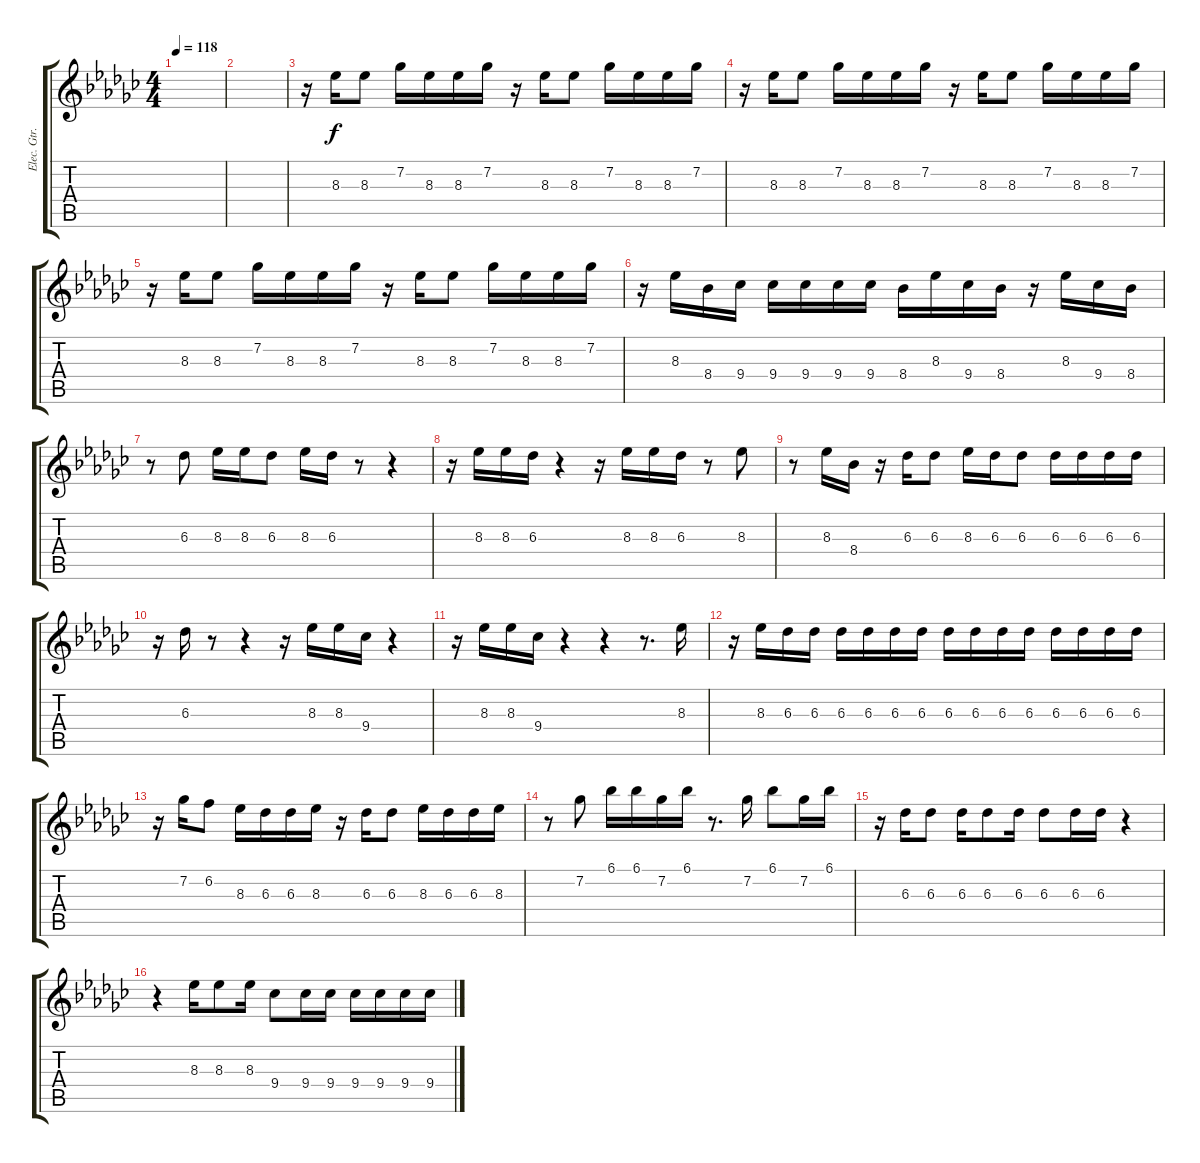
\track ("Elec. Gtr. 2 (muted)" "Elec. Gtr.") {instrument electricguitarmuted}
\staff {score tabs}
\tuning (E4 B3 G3 D3 A2 E2) {hide}
\ts (4 4)
\tempo 118
\clef g2
\ks ebminor
|
|
r.16 8.3.16 8.3.8 7.2.16 8.3.16 8.3.16 7.2.16 r.16 8.3.16 8.3.8 7.2.16 8.3.16 8.3.16 7.2.16 |
r.16 8.3.16 8.3.8 7.2.16 8.3.16 8.3.16 7.2.16 r.16 8.3.16 8.3.8 7.2.16 8.3.16 8.3.16 7.2.16 |
r.16 8.3.16 8.3.8 7.2.16 8.3.16 8.3.16 7.2.16 r.16 8.3.16 8.3.8 7.2.16 8.3.16 8.3.16 7.2.16 |
r.16 8.3.16 8.4.16 9.4.16 9.4.16 9.4.16 9.4.16 9.4.16 8.4.16 8.3.16 9.4.16 8.4.16 r.16 8.3.16 9.4.16 8.4.16 |
r.8 6.3.8 8.3.16 8.3.16 6.3.8 8.3.16 6.3.16 r.8 r.4 |
r.16 8.3.16 8.3.16 6.3.16 r.4 r.16 8.3.16 8.3.16 6.3.16 r.8 8.3.8 |
r.8 8.3.16 8.4.16 r.16 6.3.16 6.3.8 8.3.16 6.3.16 6.3.8 6.3.16 6.3.16 6.3.16 6.3.16 |
r.16 6.3.16 r.8 r.4 r.16 8.3.16 8.3.16 9.4.16 r.4 |
r.16 8.3.16 8.3.16 9.4.16 r.4 r.4 r.8{d} 8.3.16 |
r.16 8.3.16 6.3.16 6.3.16 6.3.16 6.3.16 6.3.16 6.3.16 6.3.16 6.3.16 6.3.16 6.3.16 6.3.16 6.3.16 6.3.16 6.3.16 |
r.16 7.2.16 6.2.8 8.3.16 6.3.16 6.3.16 8.3.16 r.16 6.3.16 6.3.8 8.3.16 6.3.16 6.3.16 8.3.16 |
r.8 7.2.8 6.1.16 6.1.16 7.2.16 6.1.16 r.8{d} 7.2.16 6.1.8 7.2.16 6.1.16 |
r.16 6.3.16 6.3.8 6.3.16 6.3.8 6.3.16 6.3.8 6.3.16 6.3.16 r.4 |
r.4 8.3.16 8.3.8 8.3.16 9.4.8 9.4.16 9.4.16 9.4.16 9.4.16 9.4.16 9.4.16
